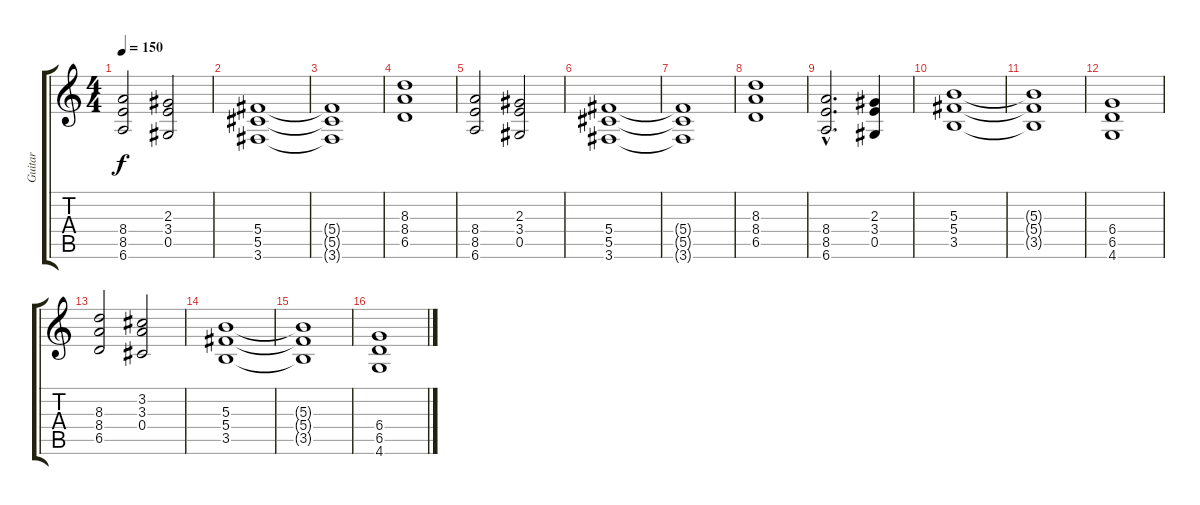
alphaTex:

\track ("Guitar " "Guitar ") {instrument distortionguitar}
\staff {score tabs}
\tuning (Eb4 Bb3 Gb3 Db3 Ab2 Eb2) {hide}
\ts (4 4)
\tempo 150
\clef g2
\ks c
(8.4 8.5 6.6).2{dy f} (2.3 3.4 0.5).2 |
(5.4 5.5 3.6).1 |
(5.4{t} 5.5{t} 3.6{t}).1 |
(8.3 8.4 6.5).1 |
(8.4 8.5 6.6).2 (2.3 3.4 0.5).2 |
(5.4 5.5 3.6).1 |
(5.4{t} 5.5{t} 3.6{t}).1 |
(8.3 8.4 6.5).1 |
(8.4{hac} 8.5{hac} 6.6{hac}).2{d} (2.3 3.4 0.5).4 |
(5.3 5.4 3.5).1 |
(5.3{t} 5.4{t} 3.5{t}).1 |
(6.4 6.5 4.6).1 |
(8.3 8.4 6.5).2 (3.2 3.3 0.4).2 |
(5.3 5.4 3.5).1 |
(5.3{t} 5.4{t} 3.5{t}).1 |
(6.4 6.5 4.6).1
